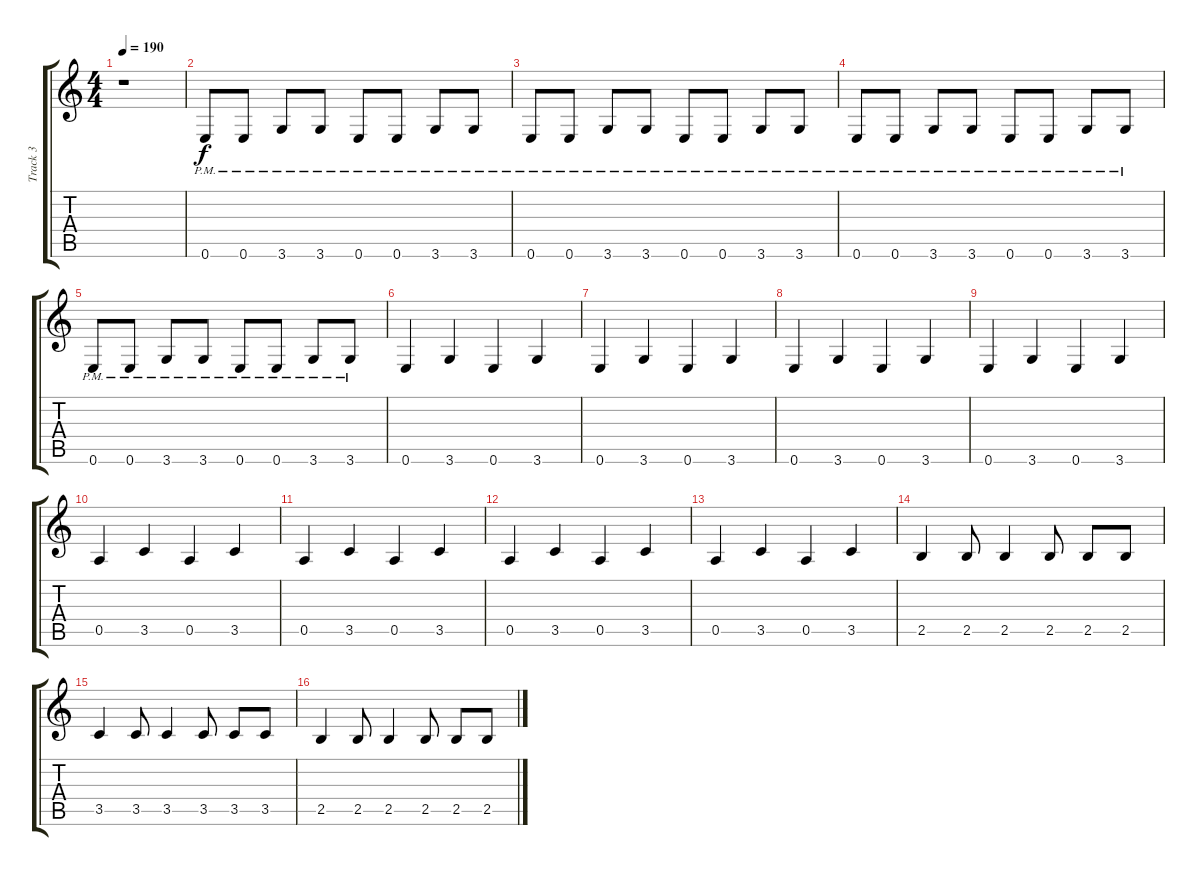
\track ("Track 3" "Track 3") {instrument acousticguitarsteel}
\staff {score tabs}
\tuning (E4 B3 G3 D3 A2 E2) {hide}
\ts (4 4)
\tempo 190
\clef g2
\ks c
r.1{dy f instrument acousticguitarsteel} |
0.6{pm}.8 0.6{pm}.8 3.6{pm}.8 3.6{pm}.8 0.6{pm}.8 0.6{pm}.8 3.6{pm}.8 3.6{pm}.8 |
0.6{pm}.8 0.6{pm}.8 3.6{pm}.8 3.6{pm}.8 0.6{pm}.8 0.6{pm}.8 3.6{pm}.8 3.6{pm}.8 |
0.6{pm}.8 0.6{pm}.8 3.6{pm}.8 3.6{pm}.8 0.6{pm}.8 0.6{pm}.8 3.6{pm}.8 3.6{pm}.8 |
0.6{pm}.8 0.6{pm}.8 3.6{pm}.8 3.6{pm}.8 0.6{pm}.8 0.6{pm}.8 3.6{pm}.8 3.6{pm}.8 |
0.6.4 3.6.4 0.6.4 3.6.4 |
0.6.4 3.6.4 0.6.4 3.6.4 |
0.6.4 3.6.4 0.6.4 3.6.4 |
0.6.4 3.6.4 0.6.4 3.6.4 |
0.5.4 3.5.4 0.5.4 3.5.4 |
0.5.4 3.5.4 0.5.4 3.5.4 |
0.5.4 3.5.4 0.5.4 3.5.4 |
0.5.4 3.5.4 0.5.4 3.5.4 |
2.5.4 2.5.8 2.5.4 2.5.8 2.5.8 2.5.8 |
3.5.4 3.5.8 3.5.4 3.5.8 3.5.8 3.5.8 |
2.5.4 2.5.8 2.5.4 2.5.8 2.5.8 2.5.8
